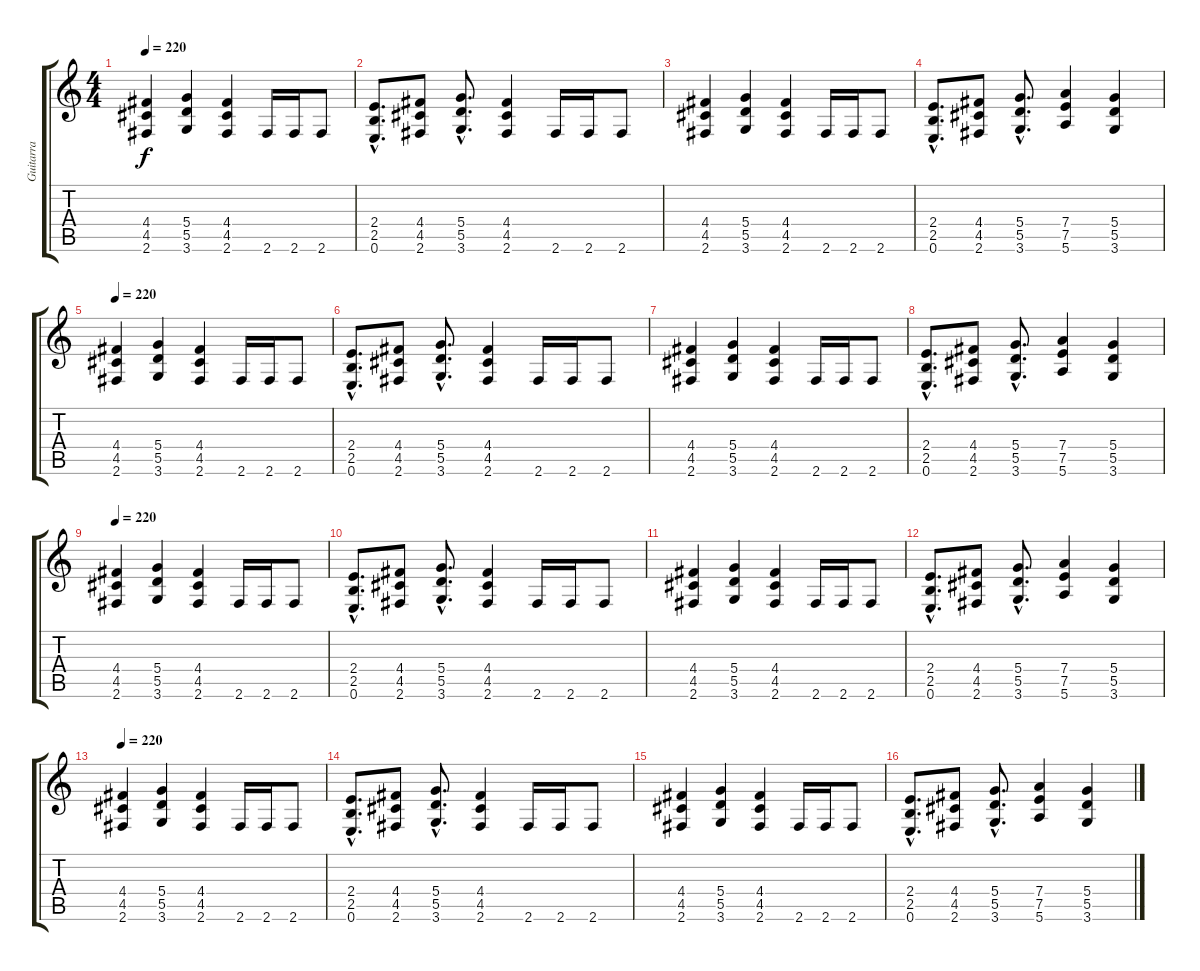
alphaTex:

\track ("Guitarra" "Guitarra") {instrument distortionguitar}
\staff {score tabs}
\tuning (E4 B3 G3 D3 A2 E2) {hide}
\ts (4 4)
\tempo 220
\clef g2
\ks c
(4.4 4.5 2.6).4{dy f} (5.4 5.5 3.6).4 (4.4 4.5 2.6).4 2.6.16 2.6.16 2.6.8 |
(2.4{hac} 2.5{hac} 0.6{hac}).8{d} (4.4 4.5 2.6).8 (5.4{hac} 5.5{hac} 3.6{hac}).8{d} (4.4 4.5 2.6).4 2.6.16 2.6.16 2.6.8 |
(4.4 4.5 2.6).4 (5.4 5.5 3.6).4 (4.4 4.5 2.6).4 2.6.16 2.6.16 2.6.8 |
(2.4{hac} 2.5{hac} 0.6{hac}).8{d} (4.4 4.5 2.6).8 (5.4{hac} 5.5{hac} 3.6{hac}).8{d} (7.4 7.5 5.6).4 (5.4 5.5 3.6).4 |
\tempo 220
(4.4 4.5 2.6).4 (5.4 5.5 3.6).4 (4.4 4.5 2.6).4 2.6.16 2.6.16 2.6.8 |
(2.4{hac} 2.5{hac} 0.6{hac}).8{d} (4.4 4.5 2.6).8 (5.4{hac} 5.5{hac} 3.6{hac}).8{d} (4.4 4.5 2.6).4 2.6.16 2.6.16 2.6.8 |
(4.4 4.5 2.6).4 (5.4 5.5 3.6).4 (4.4 4.5 2.6).4 2.6.16 2.6.16 2.6.8 |
(2.4{hac} 2.5{hac} 0.6{hac}).8{d} (4.4 4.5 2.6).8 (5.4{hac} 5.5{hac} 3.6{hac}).8{d} (7.4 7.5 5.6).4 (5.4 5.5 3.6).4 |
\tempo 220
(4.4 4.5 2.6).4 (5.4 5.5 3.6).4 (4.4 4.5 2.6).4 2.6.16 2.6.16 2.6.8 |
(2.4{hac} 2.5{hac} 0.6{hac}).8{d} (4.4 4.5 2.6).8 (5.4{hac} 5.5{hac} 3.6{hac}).8{d} (4.4 4.5 2.6).4 2.6.16 2.6.16 2.6.8 |
(4.4 4.5 2.6).4 (5.4 5.5 3.6).4 (4.4 4.5 2.6).4 2.6.16 2.6.16 2.6.8 |
(2.4{hac} 2.5{hac} 0.6{hac}).8{d} (4.4 4.5 2.6).8 (5.4{hac} 5.5{hac} 3.6{hac}).8{d} (7.4 7.5 5.6).4 (5.4 5.5 3.6).4 |
\tempo 220
(4.4 4.5 2.6).4 (5.4 5.5 3.6).4 (4.4 4.5 2.6).4 2.6.16 2.6.16 2.6.8 |
(2.4{hac} 2.5{hac} 0.6{hac}).8{d} (4.4 4.5 2.6).8 (5.4{hac} 5.5{hac} 3.6{hac}).8{d} (4.4 4.5 2.6).4 2.6.16 2.6.16 2.6.8 |
(4.4 4.5 2.6).4 (5.4 5.5 3.6).4 (4.4 4.5 2.6).4 2.6.16 2.6.16 2.6.8 |
(2.4{hac} 2.5{hac} 0.6{hac}).8{d} (4.4 4.5 2.6).8 (5.4{hac} 5.5{hac} 3.6{hac}).8{d} (7.4 7.5 5.6).4 (5.4 5.5 3.6).4
